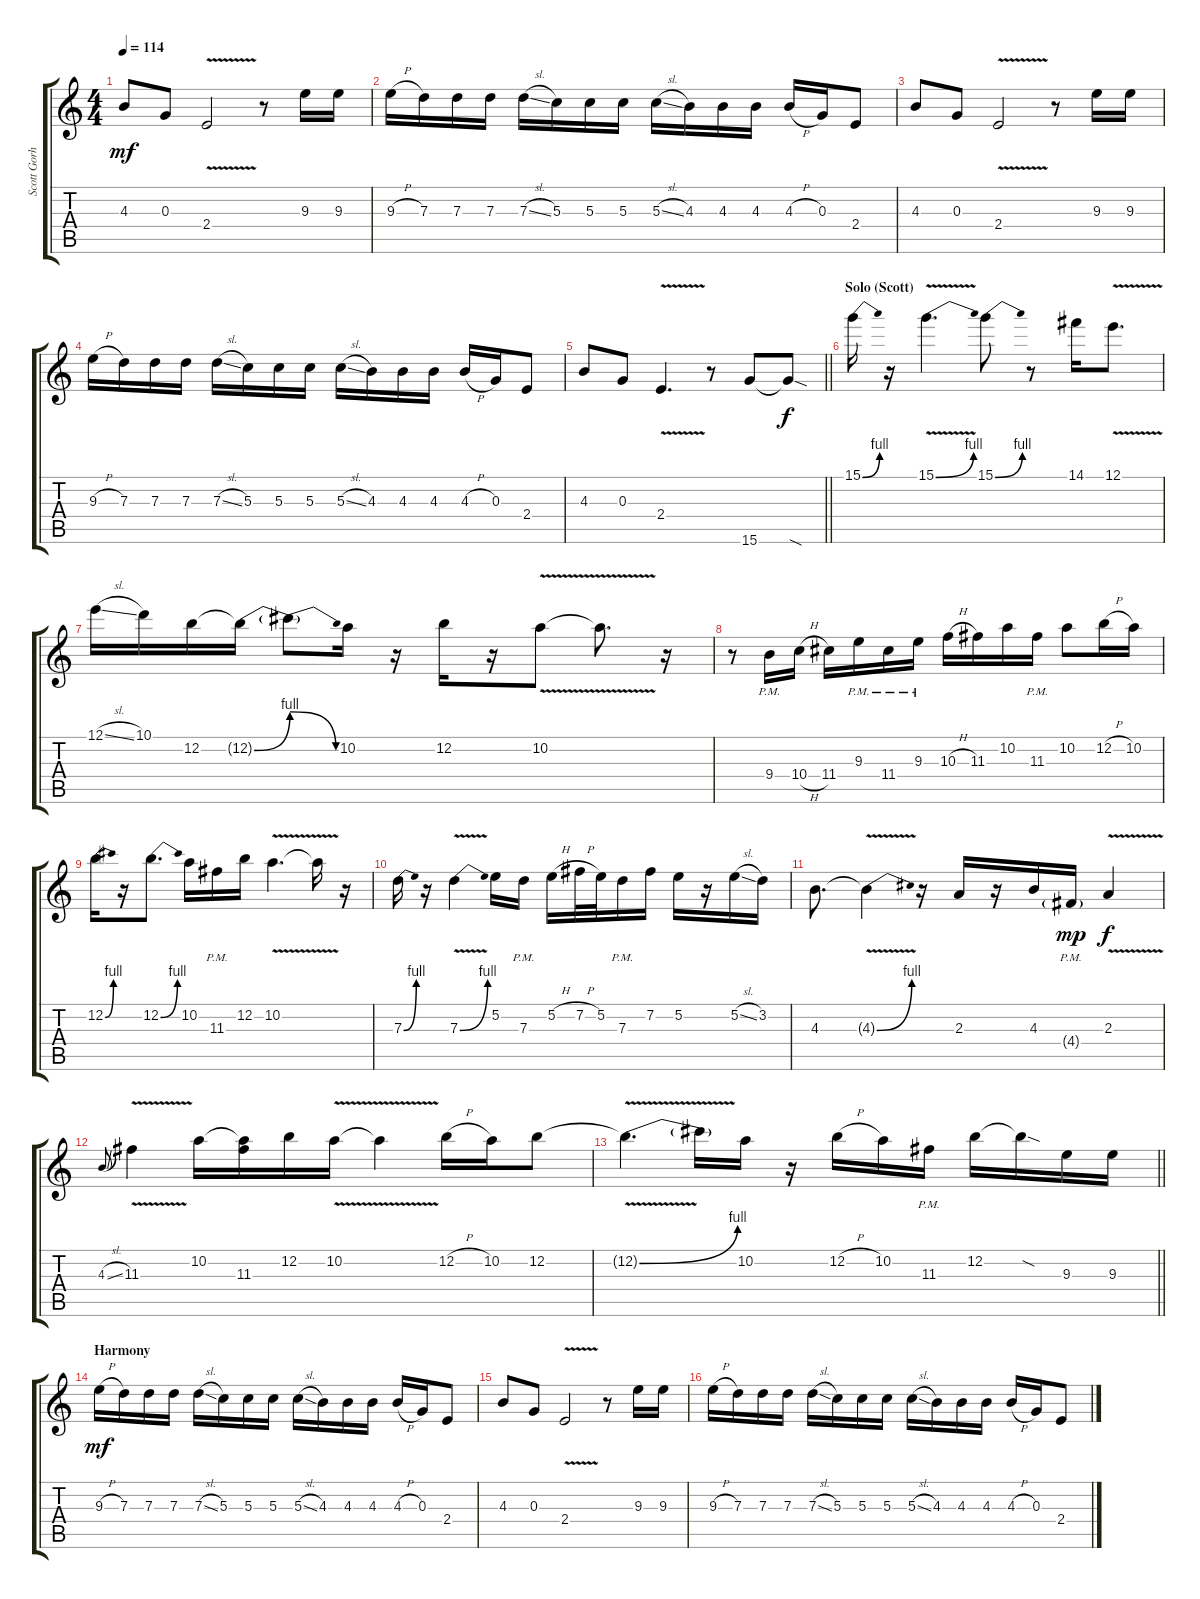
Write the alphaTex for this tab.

\track ("Scott Gorham" "Scott Gorh") {instrument distortionguitar}
\staff {score tabs}
\tuning (E4 B3 G3 D3 A2 E2) {hide}
\ts (4 4)
\tempo 114
\clef g2
\ks c
4.3.8{dy mf} 0.3.8 2.4{v}.2 r.8 9.3.16 9.3.16 |
9.3{h}.16 7.3.16 7.3.16 7.3.16 7.3{sl}.16 5.3.16 5.3.16 5.3.16 5.3{sl}.16 4.3.16 4.3.16 4.3.16 4.3{h}.16 0.3.16 2.4.8 |
4.3.8 0.3.8 2.4{v}.2 r.8 9.3.16 9.3.16 |
9.3{h}.16 7.3.16 7.3.16 7.3.16 7.3{sl}.16 5.3.16 5.3.16 5.3.16 5.3{sl}.16 4.3.16 4.3.16 4.3.16 4.3{h}.16 0.3.16 2.4.8 |
\barLineRight lightlight
4.3.8 0.3.8 2.4{v}.4{d} r.8 15.6.8 15.6{sod t}.8{dy f} |
\section ("" "Solo (Scott)")
15.1{be (bend 0 0 60 4)}.16 r.16 15.1{be (bend 0 0 60 4) v}.4{d} 15.1{be (bend 0 0 60 4)}.8 r.8 14.1.16 12.1{v}.8{d} |
12.1{sl}.16 10.1.16 12.2.16 12.2{be (bend 0 0 60 4) t}.16 12.2{be (release 0 4 60 0) t}.8 10.2.16 r.16 12.2.16 r.16 10.2{v}.8 10.2{t}.8{d} r.16 |
r.8 9.4{pm}.16 10.4{h}.16 11.4.16 9.3{pm}.16 11.4{pm}.16 9.3{pm}.16 10.3{h}.16 11.3.16 10.2.16 11.3{pm}.16 10.2.8 12.2{h}.16 10.2.16 |
12.2{be (bend 0 0 60 4)}.16 r.16 12.2{be (bend 0 0 60 4)}.8{d} 10.2.16 11.3{pm}.16 12.2.16 10.2{v}.4{d} 10.2{t}.16 r.16 |
7.3{be (bend 0 0 60 4)}.16 r.16 7.3{be (bend 0 0 60 4) v}.4 5.2.16 7.3{pm}.16 5.2{h}.16 7.2{h}.32 5.2.32 7.3{pm}.16 7.2.16 5.2.16 r.16 5.2{sl}.16 3.2.16 |
4.3.8{d} 4.3{be (bend 0 0 60 4) v t}.4 r.16 2.3.16 r.16 4.3.16 4.4{g pm}.16{dy mp} 2.3{v}.4{dy f} |
4.3{sl}.8{gr onbeat} 11.3{v}.4 10.2.16 (10.2{t} 11.3).16 12.2.16 10.2{v}.16 10.2{t}.4 12.2{h}.16 10.2.16 12.2.8 |
\barLineRight lightlight
12.2{be (bend 0 0 60 4) v t}.4{d} 12.2{t}.16 10.2.16 r.16 12.2{h}.16 10.2.16 11.3{pm}.16 12.2.16 12.2{sod t}.16 9.3.16 9.3.16 |
\section ("" "Harmony")
9.3{h}.16{dy mf} 7.3.16 7.3.16 7.3.16 7.3{sl}.16 5.3.16 5.3.16 5.3.16 5.3{sl}.16 4.3.16 4.3.16 4.3.16 4.3{h}.16 0.3.16 2.4.8 |
4.3.8 0.3.8 2.4{v}.2 r.8 9.3.16 9.3.16 |
9.3{h}.16 7.3.16 7.3.16 7.3.16 7.3{sl}.16 5.3.16 5.3.16 5.3.16 5.3{sl}.16 4.3.16 4.3.16 4.3.16 4.3{h}.16 0.3.16 2.4.8
